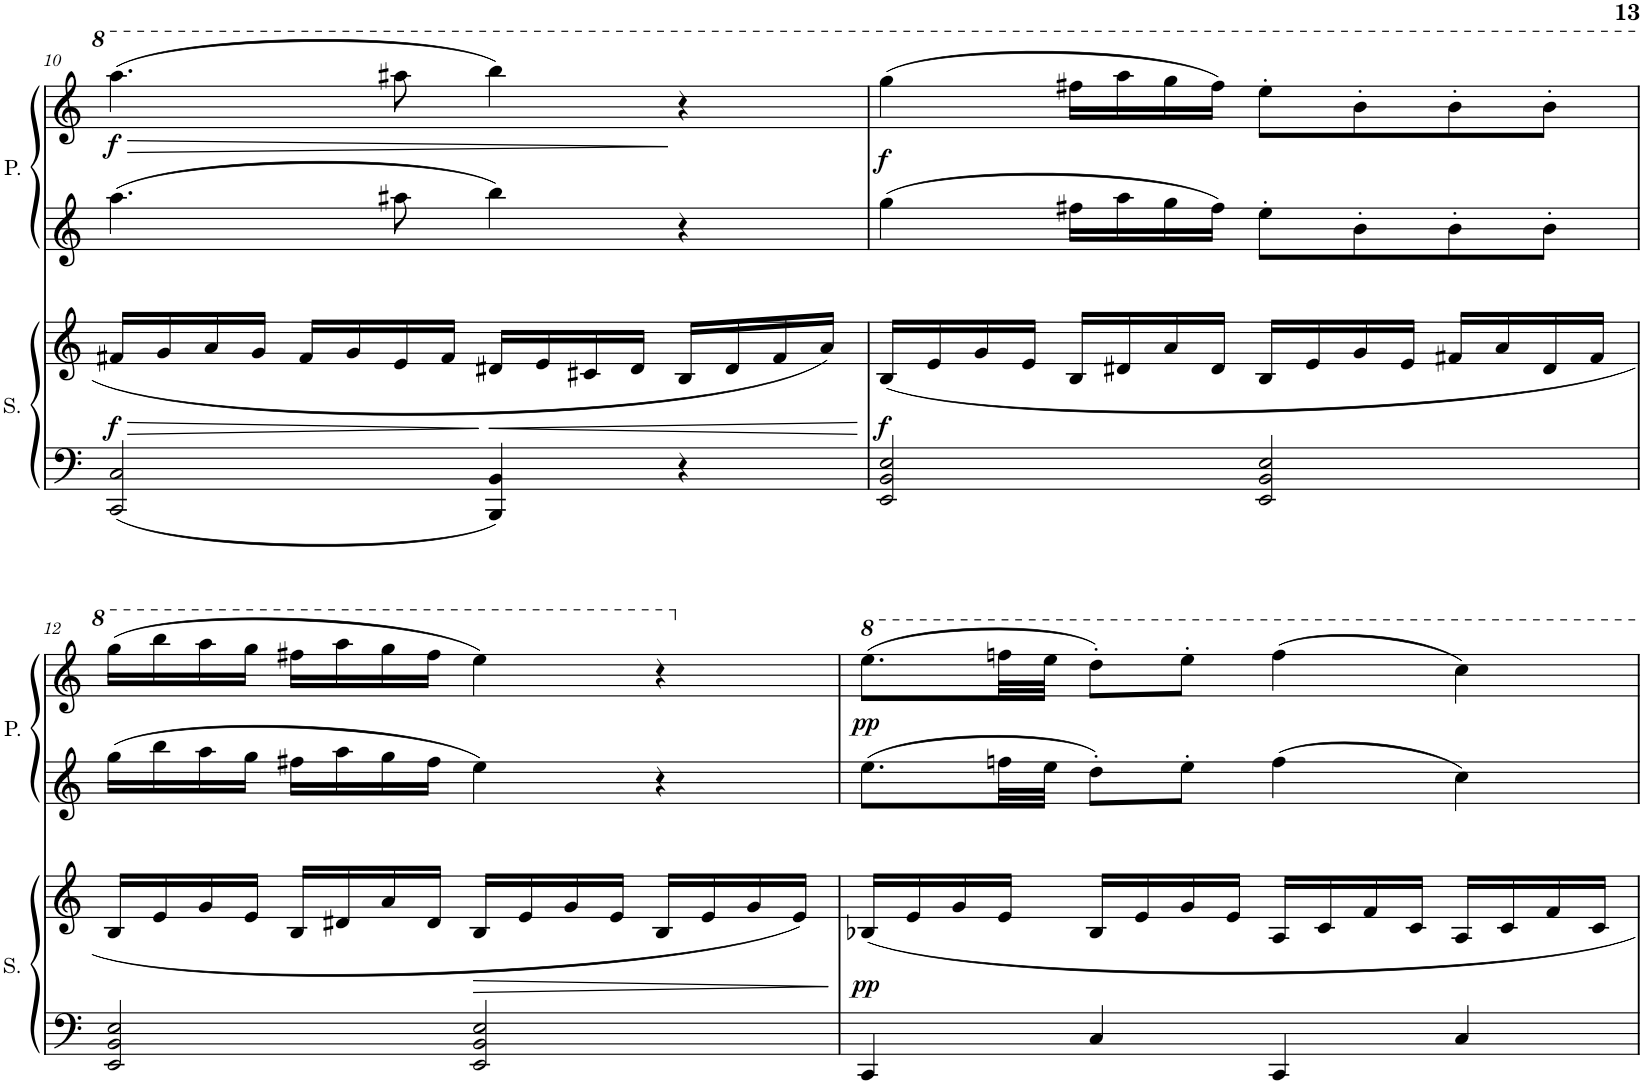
**kern	**kern	**dynam	**kern	**kern	**dynam
*part2	*part2	*part2	*part1	*part1	*part1
*staff4	*staff3	*staff3/4	*staff2	*staff1	*staff1/2
*I"Secondo	*	*	*I"Primo	*	*
*I'S.	*	*	*I'P.	*	*
!!LO:PB:g=z
*clefF4	*clefG2	*	*clefG2	*clefG2	*
*k[]	*k[]	*	*k[]	*k[]	*
*M4/4	*M4/4	*	*M4/4	*M4/4	*
*met(c)	*met(c)	*	*met(c)	*met(c)	*
=10	=10	=10	=10	=10	=10
!	!	!LO:HP:b	!	!	!LO:HP:b
!	!	!LO:DY:n=1:b	!	!	!LO:DY:n=1:b
2CC/ 2C/	16f#X/LL	> f	4.aa\	(4.aaa\	> f
.	16g/	.	.	.	.
.	16a/	.	.	.	.
.	16g/JJ	.	.	.	.
.	16f#/LL	.	.	.	.
.	16g/	.	.	.	.
.	16e/	.	8aa#X\	8aaa#X\	.
.	16f#/JJ	.	.	.	.
!	!	!LO:HP:n=1:b	!	!	!
4BBB/ 4BB/	16d#X/LL	] <	4bb\	4bbb\)	.
.	16e/	.	.	.	.
.	16c#X/	.	.	.	.
.	16d#/JJ	.	.	.	.
4r	16B/LL	.	4r	4r	]
.	16d#/	.	.	.	.
.	16f#/	.	.	.	.
.	16a/JJ	.	.	.	.
.	.	[	.	.	.
=11	=11	=11	=11	=11	=11
!	!	!LO:DY:b	!	!	!LO:DY:b
2EE/ 2BB/ 2E/	(16B/LL	f	4gg\	(4ggg\	f
.	16e/	.	.	.	.
.	16g/	.	.	.	.
.	16e/JJ	.	.	.	.
.	16B/LL	.	16ff#X\LL	16fff#X\LL	.
.	16d#X/	.	16aa\	16aaa\	.
.	16a/	.	16gg\	16ggg\	.
.	16d#/JJ	.	16ff#\JJ	16fff#\JJ)	.
2EE/ 2BB/ 2E/	16B/LL	.	8ee'\L	8eee'\L	.
.	16e/	.	.	.	.
.	16g/	.	8b'\	8bb'\	.
.	16e/JJ	.	.	.	.
.	16f#X/LL	.	8b'\	8bb'\	.
.	16a/	.	.	.	.
.	16d#/	.	8b'\J	8bb'\J	.
.	16f#/JJ	.	.	.	.
!!LO:LB:g=z
=12	=12	=12	=12	=12	=12
2EE/ 2BB/ 2E/	16B/LL	.	16gg\LL	(16ggg\LL	.
.	16e/	.	16bb\	16bbb\	.
.	16g/	.	16aa\	16aaa\	.
.	16e/JJ	.	16gg\JJ	16ggg\JJ	.
.	16B/LL	.	16ff#X\LL	16fff#X\LL	.
.	16d#X/	.	16aa\	16aaa\	.
.	16a/	.	16gg\	16ggg\	.
.	16d#/JJ	.	16ff#\JJ	16fff#\JJ	.
!	!	!LO:HP:b	!	!	!
2EE/ 2BB/ 2E/	16B/LL	>	4ee\	4eee\)	.
.	16e/	.	.	.	.
.	16g/	.	.	.	.
.	16e/JJ	.	.	.	.
.	16B/LL	.	4r	4r	.
.	16e/	.	.	.	.
.	16g/	.	.	.	.
.	16e/JJ)	.	.	.	.
.	.	]	.	.	.
=13	=13	=13	=13	=13	=13
!	!	!LO:DY:b	!	!	!LO:DY:b
4CC/	16B-X/LL	pp	8.ee\L	(8.eee\L	pp
.	16e/	.	.	.	.
.	16g/	.	.	.	.
.	16e/JJ	.	32ffn\LL	32fffn\LL	.
.	.	.	32ee\JJJ	32eee\JJJ	.
4C/	16B-/LL	.	8dd'\L	8ddd'\L)	.
.	16e/	.	.	.	.
.	16g/	.	8ee'\J	8eee'\J	.
.	16e/JJ	.	.	.	.
4CC/	16A/LL	.	4ff\	(4fff\	.
.	16c/	.	.	.	.
.	16f/	.	.	.	.
.	16c/JJ	.	.	.	.
4C/	16A/LL	.	4cc\	4ccc\)	.
.	16c/	.	.	.	.
.	16f/	.	.	.	.
.	16c/JJ	.	.	.	.
=	=	=	=	=	=
*-	*-	*-	*-	*-	*-
